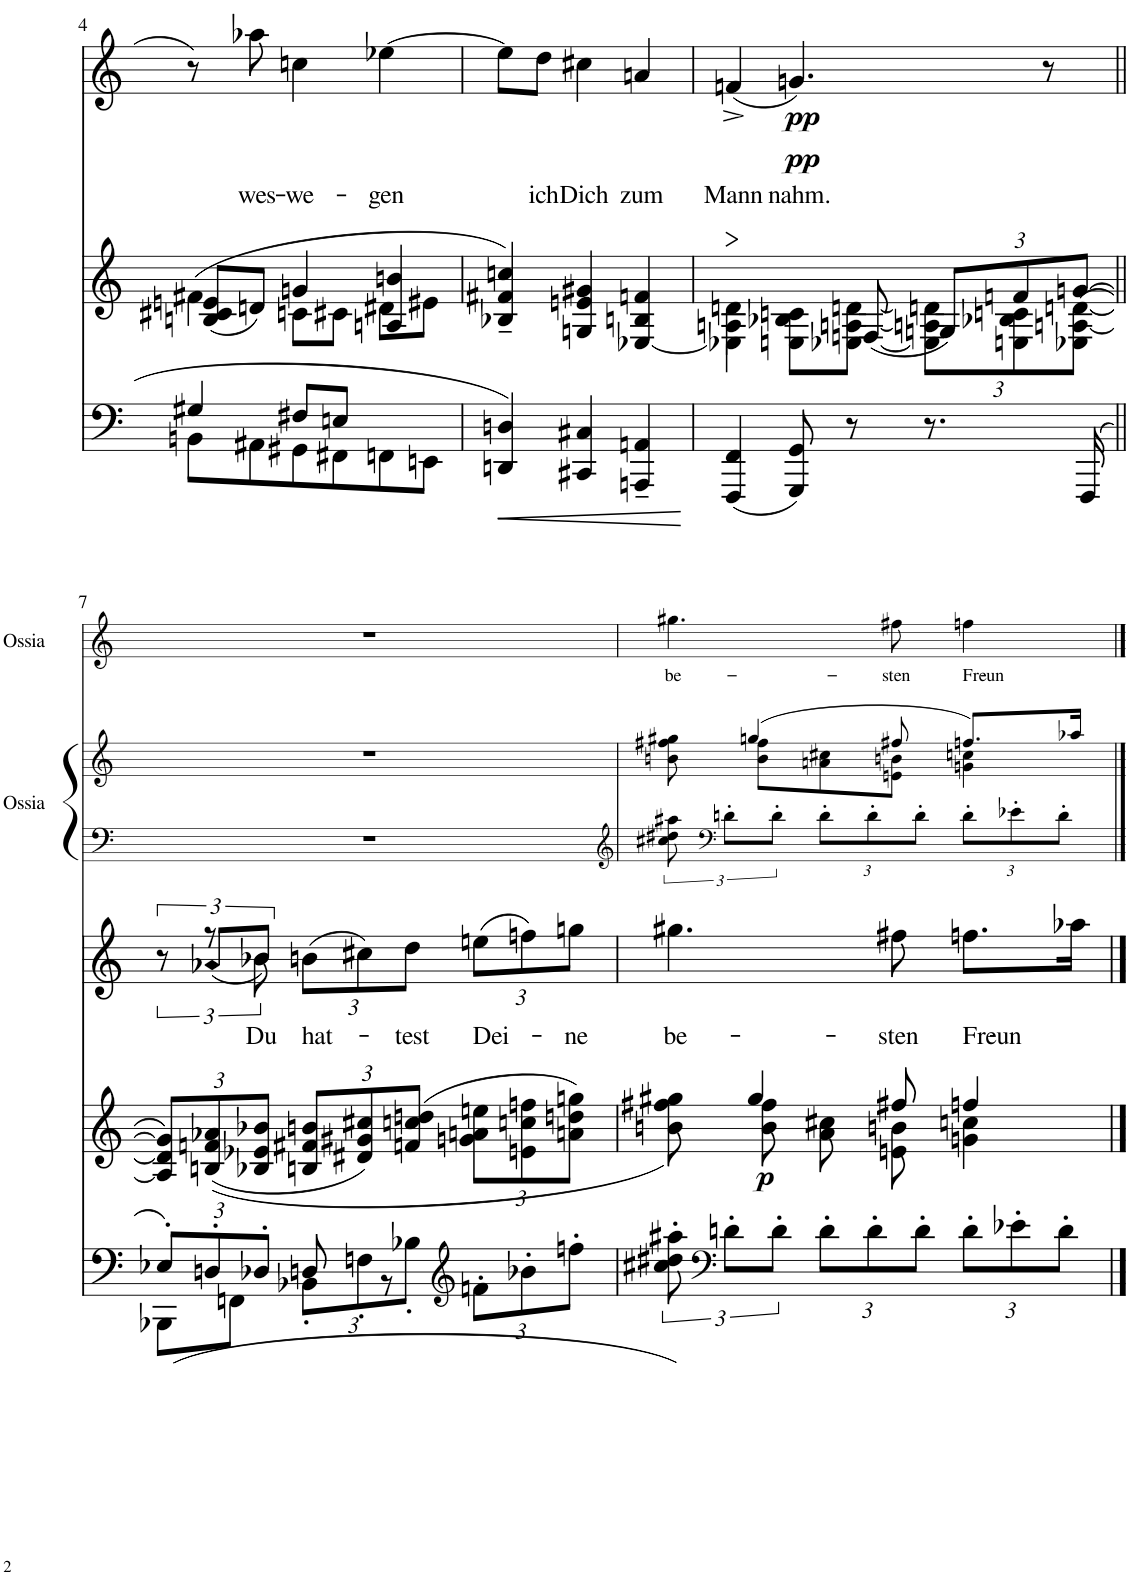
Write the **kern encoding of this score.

**kern	**dynam	**kern	**dynam	**kern	**text	**dynam	**kern	**kern	**kern	**text
*part5	*part5	*part4	*part4	*part3	*part3	*part3	*part2	*part2	*part1	*part1
*staff6	*staff6	*staff5	*staff5	*staff4	*staff4	*staff4	*staff3	*staff2	*staff1	*staff1
*	*	*	*	*	*	*	*I"Ossia - piano	*	*I"Ossia - voz	*
*	*	*	*	*	*	*	*I'Ossia	*	*I'Ossia	*
!!LO:PB:g=z
*clefF4	*	*clefG2	*	*clefG2	*	*	*clefF4	*clefG2	*clefG2	*
*k[]	*	*k[]	*	*k[]	*	*	*k[]	*k[]	*k[]	*
*M3/4	*	*M3/4	*	*M3/4	*	*	*M3/4	*M3/4	*M3/4	*
=4	=4	=4	=4	=4	=4	=4	=4	=4	=4	=4
*^	*	*^	*	*	*	*	*	*	*	*
4G#X/	8BBn\L	.	(4f#X\	(8Bn/ 8c#X/ 8en/L	.	8r	.	.	2.r	2.r	2.r	.
!	!	!	!	!	!	!	!LO:LY:b	!	!	!	!	!
.	8AA#X\	.	.	8dn/J)	.	8aa-X\	wes-	.	.	.	.	.
!	!	!	!	!	!	!	!LO:LY:b	!	!	!	!	!
8F#X/L	8GG#X\	.	4gn/	8cn\L	.	4ccn\	-we-	.	.	.	.	.
8En/J	8FF#X\	.	.	8c#X\J	.	.	.	.	.	.	.	.
!	!	!	!	!	!	!	!LO:LY:b	!	!	!	!	!
4ryy	8FFn\	.	4An/ 4bn/	8d#X\L	.	[4ee-X\	-gen	.	.	.	.	.
.	8EEn\J	.	.	8e#X\J	.	.	.	.	.	.	.	.
=5	=5	=5	=5	=5	=5	=5	=5	=5	=5	=5	=5	=5
!	!	!LO:HP:b	!	!	!	!	!	!	!	!	!	!
*v	*v	*	*	*	*	*	*	*	*	*	*	*
*	*	*v	*v	*	*	*	*	*	*	*	*
4DDn/ 4Dn/	<	4B-X/~ 4f#X/~ 4ccn/~)	.	8ee-\L]	.	.	2.r	2.r	2.r	.
!	!	!	!	!	!LO:LY:b	!	!	!	!	!
.	.	.	.	8dd\J	ich	.	.	.	.	.
!	!	!	!	!	!LO:LY:b	!	!	!	!	!
4CC#X/ 4C#X/	.	4Gn/ 4en/ 4g#X/	.	4cc#X\	Dich	.	.	.	.	.
!	!	!	!	!	!LO:LY:b	!	!	!	!	!
4AAAn/~ 4AAn/~	.	[4E-X/ 4Bn/ 4fn/	.	4an/	zum	.	.	.	.	.
.	[	.	.	.	.	.	.	.	.	.
=6	=6	=6	=6	=6	=6	=6	=6	=6	=6	=6
!	!	!	!LO:HP:b	!	!LO:LY:b	!	!	!	!	!
*	*	*^	*	*	*	*	*	*	*	*
(4FFF/ 4FF/	.	4An\ 4dn\	4E-X\]	>	(4fn^/	Mann	.	2.r	2.r	2.r	.
!	!	!	!	!	!	!LO:LY:b	!LO:DY:b	!	!	!	!
!	!	!	!	!	!	!	!LO:DY:n=1:b	!	!	!	!
8GGG/ 8GG/)	.	8En\ 8B-X\ 8cn\L	8ryy	.	4.gn/)	nahm.	pp pp	.	.	.	.
8r	.	[8E-X\ [8An\ [8dn\J	(8Fn/	]	.	.	.	.	.	.	.
*	*	*Xbrackettup	*	*	*	*	*	*	*	*	*
8.r	.	12E-\] 12An\] 12dn\]L	12Gn/L)	.	.	.	.	.	.	.	.
.	.	12En\ 12B-X\ 12cn\	12fn/	.	.	.	.	.	.	.	.
.	.	.	.	.	8r	.	.	.	.	.	.
.	.	(12E-X\ [12An\ [12dn\J	[12gn/J	.	.	.	.	.	.	.	.
(16FFF/	.	.	.	.	.	.	.	.	.	.	.
*	*	*v	*v	*	*	*	*	*	*	*	*
!!LO:LB:g=z
=7||	=7||	=7||	=7||	=7||	=7||	=7||	=7||	=7||	=7||	=7||
*Xbrackettup	*	*	*	*	*	*	*	*	*	*
*^	*	*	*	*^	*	*	*	*	*	*
(12E-X'/L)	8BBB-X\L	.	12A/] 12d/] 12g/]L)	.	12r	12ryy	.	.	2.r	2.r	2.r	.
12Dn'/	.	.	((12Bn/ 12fn/ 12a-X/	.	12r	(12a-X/L	.	.	.	.	.	.
.	8FFn\J	.	.	.	.	.	.	.	.	.	.	.
!	!	!	!	!	!	!	!LO:LY:b	!	!	!	!	!
12D-X'/J	.	.	12B-X/ 12e-X/ 12b-X/J	.	12b-X\	12b-/J)	Du	.	.	.	.	.
*	*	*	*	*	*Xbrackettup	*	*	*	*	*	*	*
!	!	!	!	!	!	!	!LO:LY:b	!	!	!	!	!
12BB-X'\L	8Dn/	.	12Bn/ 12f#X/ 12bn/L	.	(12bn\L	2ryy	hat-	.	.	.	.	.
12Fn'\	.	.	12d#X/ 12g#X/ 12cc#X/)	.	12cc#X\)	.	.	.	.	.	.	.
.	8r	.	.	.	.	.	.	.	.	.	.	.
!	!	!	!	!	!	!	!LO:LY:b	!	!	!	!	!
12B-X'\J	.	.	(12fn/ 12ccn/ 12ddn/J	.	12dd\J	.	-test	.	.	.	.	.
*clefG2	*	*	*	*	*	*	*	*	*	*	*	*
!	!	!	!	!	!	!	!LO:LY:b	!	!	!	!	!
12fn'\L	4ryy	.	12gn\ 12an\ 12een\L	.	(12een\L	.	Dei-	.	.	.	.	.
12b-X'\	.	.	12en\ 12ccn\ 12ffn\	.	12ffn\)	.	.	.	.	.	.	.
!	!	!	!	!	!	!	!LO:LY:b	!	!	!	!	!
12ffn'\J	.	.	12an\ 12ddn\ 12ggn\J)	.	12ggn\J	.	-ne	.	.	.	.	.
*v	*v	*	*	*	*v	*v	*	*	*	*	*	*
=8	=8	=8	=8	=8	=8	=8	=8	=8	=8	=8
*	*	*	*	*	*	*	*clefG2	*	*	*
*brackettup	*	*	*	*	*	*	*	*	*	*
*	*	*^	*	*	*	*	*	*	*	*
!	!	!	!	!	!	!LO:LY:b	!	!	!	!	!LO:LY:b
*	*	*	*	*	*	*	*	*	*^	*	*
12cc#X\' 12dd#X\' 12aa#X\')	.	8ryy	8bn\ 8ff#X\ 8gg#X\)	.	4.gg#X\	be-	.	12cc#X\ 12dd#X\ 12aa#X\	8bn\ 8ff#X\ 8gg#X\	8ryy	4.gg#X\	be-
*clefF4	*	*	*	*	*	*	*	*clefF4	*	*	*	*
12dn'\L	.	.	.	.	.	.	.	12dn'\L	.	.	.	.
!	!	!	!	!LO:DY:b	!	!	!	!	!	!	!	!
.	.	4gg#/	8b\ 8ff#\	p	.	.	.	.	(4ggn/	8b\ 8ff#\L	.	.
12d'\J	.	.	.	.	.	.	.	12d'\J	.	.	.	.
*Xbrackettup	*	*	*	*	*	*	*	*Xbrackettup	*	*	*	*
12d'\L	.	.	8a\ 8cc#X\	.	.	.	.	12d'\L	.	8an\ 8cc#X\	.	.
12d'\	.	.	.	.	.	.	.	12d'\	.	.	.	.
!	!	!	!	!	!	!LO:LY:b	!	!	!	!	!	!LO:LY:b
.	.	8ff#X/	8en\ 8bn\	.	8ff#X\	-sten	.	.	8ff#X/	8en\ 8bn\J	8ff#X\	-sten
12d'\J	.	.	.	.	.	.	.	12d'\J	.	.	.	.
!	!	!	!	!	!	!LO:LY:b	!	!	!	!	!	!LO:LY:b
12d'\L	.	4ffn/	4gn\ 4ccn\	.	8.ffn\L	Freun-	.	12d'\L	8.ffn/L)	4gn\ 4ccn\	4ffn\	Freun-
12e-X'\	.	.	.	.	.	.	.	12e-X'\	.	.	.	.
12d'\J	.	.	.	.	.	.	.	12d'\J	.	.	.	.
.	.	.	.	.	16aa-X\Jk	.	.	.	16aa-X/Jk	.	.	.
*	*	*v	*v	*	*	*	*	*	*v	*v	*	*
==	==	==	==	==	==	==	==	==	==	==
*-	*-	*-	*-	*-	*-	*-	*-	*-	*-	*-
